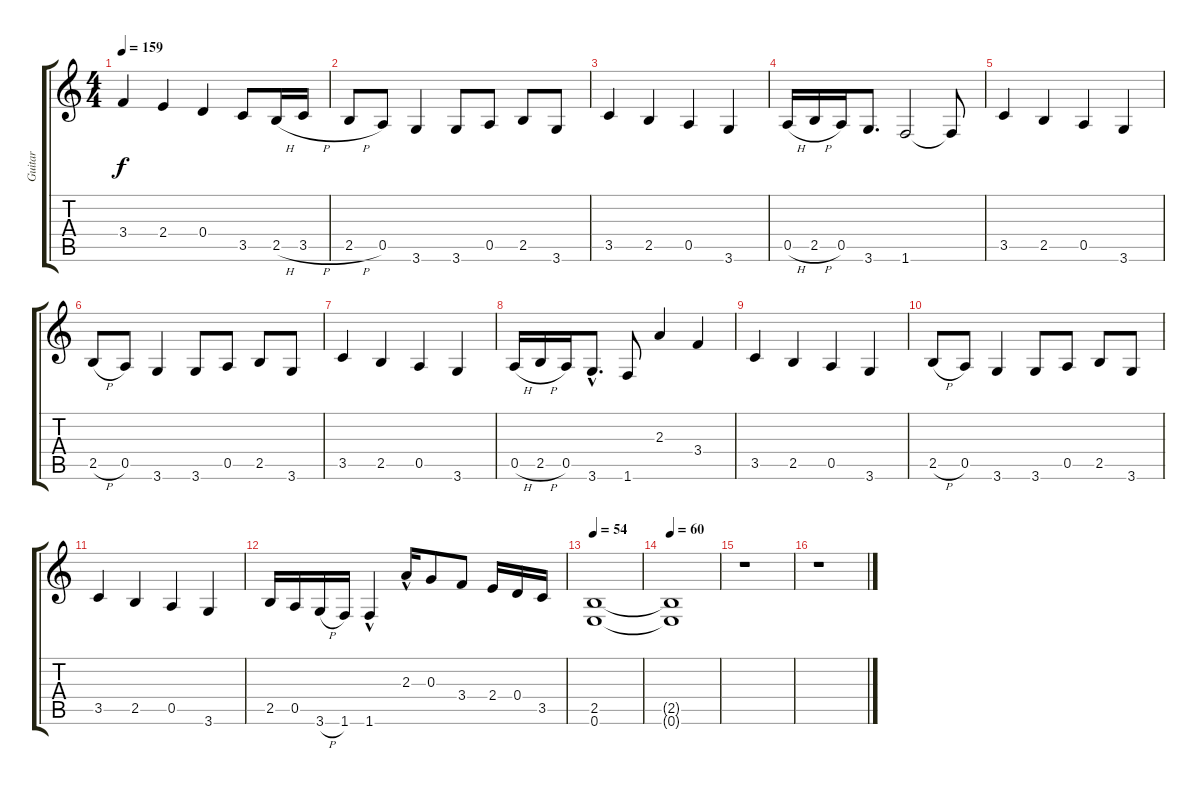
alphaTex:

\track ("Guitar" "Guitar") {instrument overdrivenguitar}
\staff {score tabs}
\tuning (E4 B3 G3 D3 A2 E2) {hide}
\ts (4 4)
\tempo 159
\clef g2
\ks c
3.4.4{dy f} 2.4.4 0.4.4 3.5.8 2.5{h}.16 3.5{h}.16 |
2.5{h}.8 0.5.8 3.6.4 3.6.8 0.5.8 2.5.8 3.6.8 |
3.5.4 2.5.4 0.5.4 3.6.4 |
0.5{h}.16 2.5{h}.16 0.5.16 3.6.8{d} 1.6.2 1.6{t}.8 |
3.5.4 2.5.4 0.5.4 3.6.4 |
2.5{h}.8 0.5.8 3.6.4 3.6.8 0.5.8 2.5.8 3.6.8 |
3.5.4 2.5.4 0.5.4 3.6.4 |
0.5{h}.16 2.5{h}.16 0.5.16 3.6{hac}.8{d} 1.6.8 2.3.4 3.4.4 |
3.5.4 2.5.4 0.5.4 3.6.4 |
2.5{h}.8 0.5.8 3.6.4 3.6.8 0.5.8 2.5.8 3.6.8 |
3.5.4 2.5.4 0.5.4 3.6.4 |
2.5.16 0.5.16 3.6{h}.16 1.6.16 1.6{hac}.4 2.3{hac}.16 0.3.8 3.4.8 2.4.16 0.4.16 3.5.16 |
\tempo 54
(2.5 0.6).1 |
\tempo 60
(2.5{t} 0.6{t}).1 |
r.1 |
r.1
